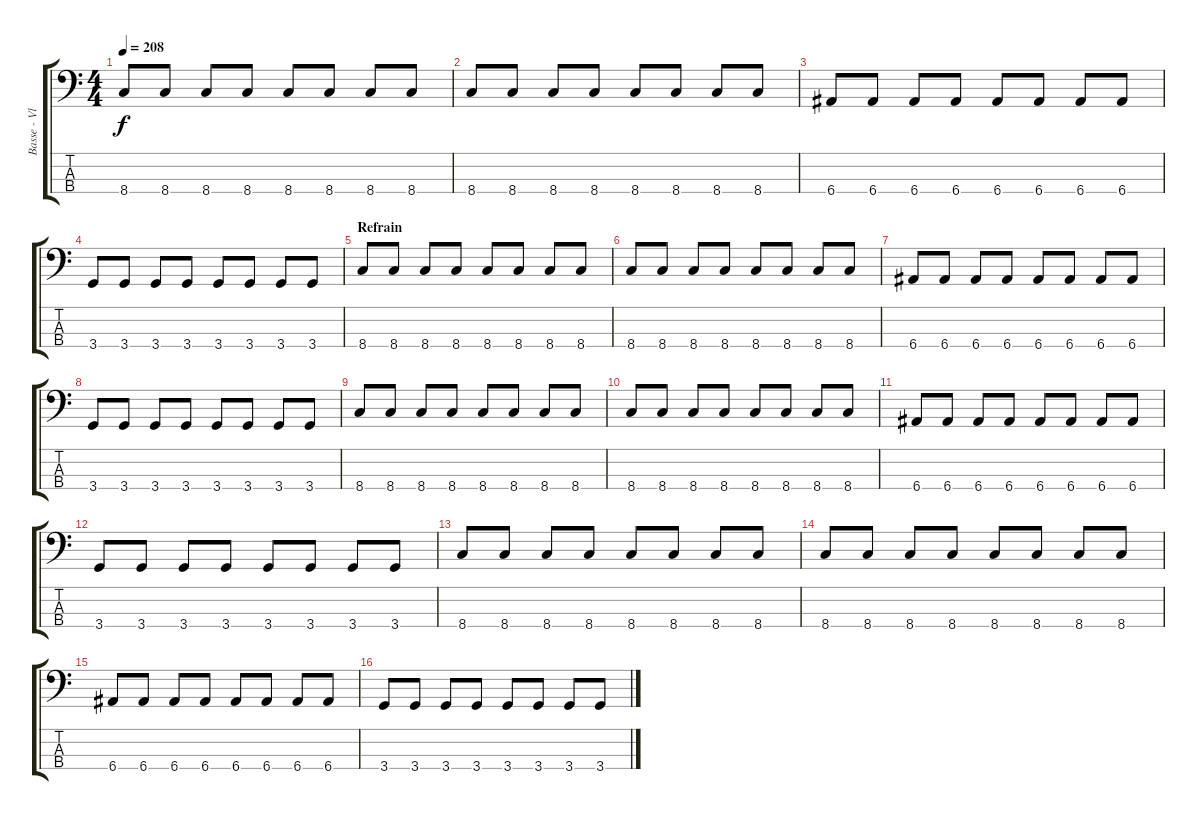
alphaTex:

\track ("Basse - Vlad" "Basse - Vl") {instrument electricbassfinger}
\staff {score tabs}
\tuning (G2 D2 A1 E1) {hide}
\ts (4 4)
\tempo 208
\clef f4
\ks c
8.4.8{dy f} 8.4.8 8.4.8 8.4.8 8.4.8 8.4.8 8.4.8 8.4.8 |
8.4.8 8.4.8 8.4.8 8.4.8 8.4.8 8.4.8 8.4.8 8.4.8 |
6.4.8 6.4.8 6.4.8 6.4.8 6.4.8 6.4.8 6.4.8 6.4.8 |
3.4.8 3.4.8 3.4.8 3.4.8 3.4.8 3.4.8 3.4.8 3.4.8 |
\section ("" "Refrain")
8.4.8 8.4.8 8.4.8 8.4.8 8.4.8 8.4.8 8.4.8 8.4.8 |
8.4.8 8.4.8 8.4.8 8.4.8 8.4.8 8.4.8 8.4.8 8.4.8 |
6.4.8 6.4.8 6.4.8 6.4.8 6.4.8 6.4.8 6.4.8 6.4.8 |
3.4.8 3.4.8 3.4.8 3.4.8 3.4.8 3.4.8 3.4.8 3.4.8 |
8.4.8 8.4.8 8.4.8 8.4.8 8.4.8 8.4.8 8.4.8 8.4.8 |
8.4.8 8.4.8 8.4.8 8.4.8 8.4.8 8.4.8 8.4.8 8.4.8 |
6.4.8 6.4.8 6.4.8 6.4.8 6.4.8 6.4.8 6.4.8 6.4.8 |
3.4.8 3.4.8 3.4.8 3.4.8 3.4.8 3.4.8 3.4.8 3.4.8 |
8.4.8 8.4.8 8.4.8 8.4.8 8.4.8 8.4.8 8.4.8 8.4.8 |
8.4.8 8.4.8 8.4.8 8.4.8 8.4.8 8.4.8 8.4.8 8.4.8 |
6.4.8 6.4.8 6.4.8 6.4.8 6.4.8 6.4.8 6.4.8 6.4.8 |
3.4.8 3.4.8 3.4.8 3.4.8 3.4.8 3.4.8 3.4.8 3.4.8
